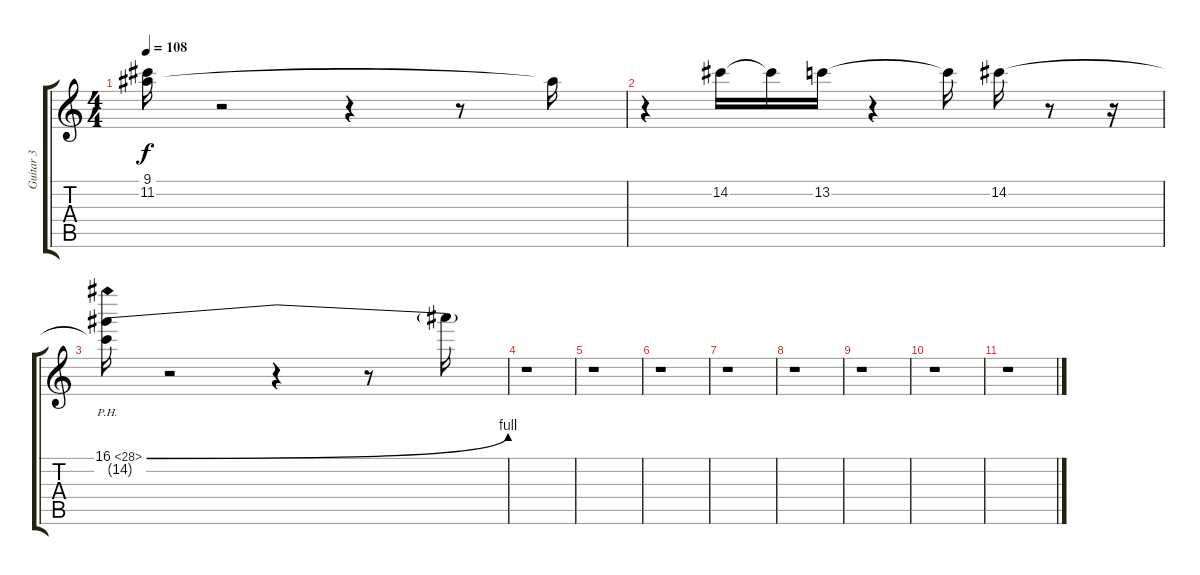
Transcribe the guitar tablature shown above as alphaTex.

\track ("Guitar 3" "Guitar 3") {instrument distortionguitar}
\staff {score tabs}
\tuning (E4 B3 G3 D3 A2 E2) {hide}
\ts (4 4)
\tempo 108
\clef g2
\ks c
(9.1{t} 11.2).16{dy f} r.2 r.4 r.8 11.2{t}.16 |
r.4 14.2.16 14.2{t}.16 13.2.16 r.4 13.2{t}.16 14.2.16 r.8 r.16 |
(16.1{be (bend 0 0 60 4) ph 12} 14.2{t}).16 r.2 r.4 r.8 16.1{t}.16 |
r.1 |
r.1 |
r.1 |
r.1 |
r.1 |
r.1 |
r.1 |
r.1
